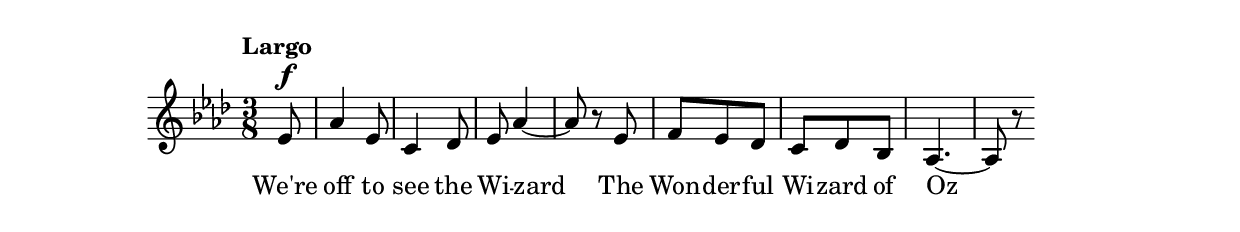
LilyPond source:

\relative c' {
  \tempo "Largo"
  \key aes \major
  \partial 8
  \time 3/8
  ees8^\f |
  aes4 ees8 |
  c4 des8 |
  ees aes4 ~ |
  aes8 r ees |
  f ees des |
  c des bes |
  aes4. ~ |
  aes8 r
}
\addlyrics {
  We're off to see the Wi -- zard
  The Won -- der -- ful Wi -- zard of Oz
}